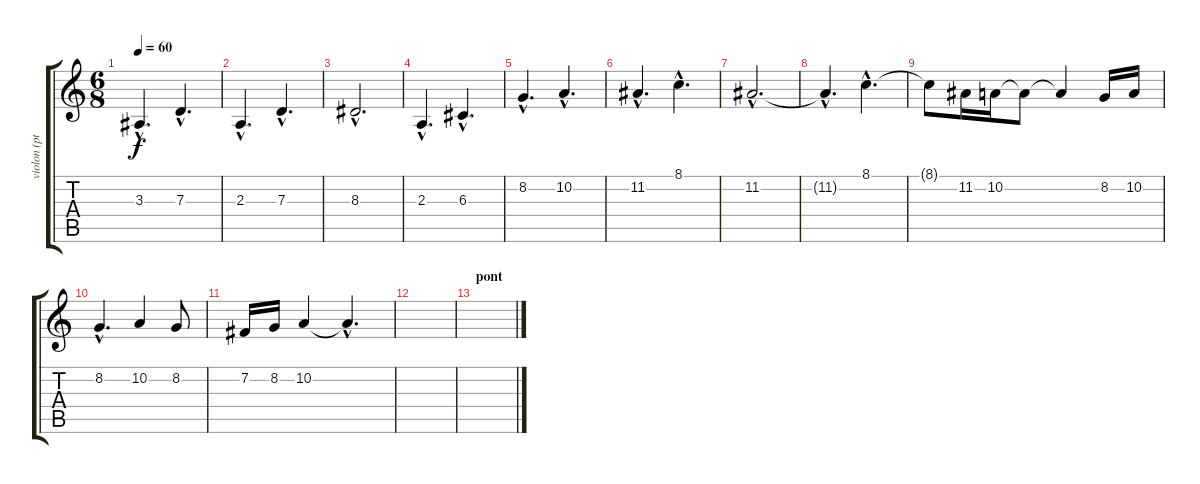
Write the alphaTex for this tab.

\track ("violon (ptit solo)" "violon (pt") {instrument violin}
\staff {score tabs}
\tuning (E4 B3 G3 D3 A2 E2) {hide}
\ts (6 8)
\tempo 60
\clef g2
\ks c
3.3{hac}.4{d dy f} 7.3{hac}.4{d} |
2.3{hac}.4{d} 7.3{hac}.4{d} |
8.3{hac}.2{d} |
2.3{hac}.4{d} 6.3{hac}.4{d} |
8.2{hac}.4{d} 10.2{hac}.4{d} |
11.2{hac}.4{d} 8.1{hac}.4{d} |
11.2{hac}.2{d} |
11.2{hac t}.4{d} 8.1{hac}.4{d} |
8.1{t}.8 11.2.16 10.2.16 10.2{t}.8 10.2{t}.4 8.2.16 10.2.16 |
8.2{hac}.4{d} 10.2.4 8.2.8 |
7.2.16 8.2.16 10.2.4 10.2{hac t}.4{d} |
|
\section ("" "pont")
